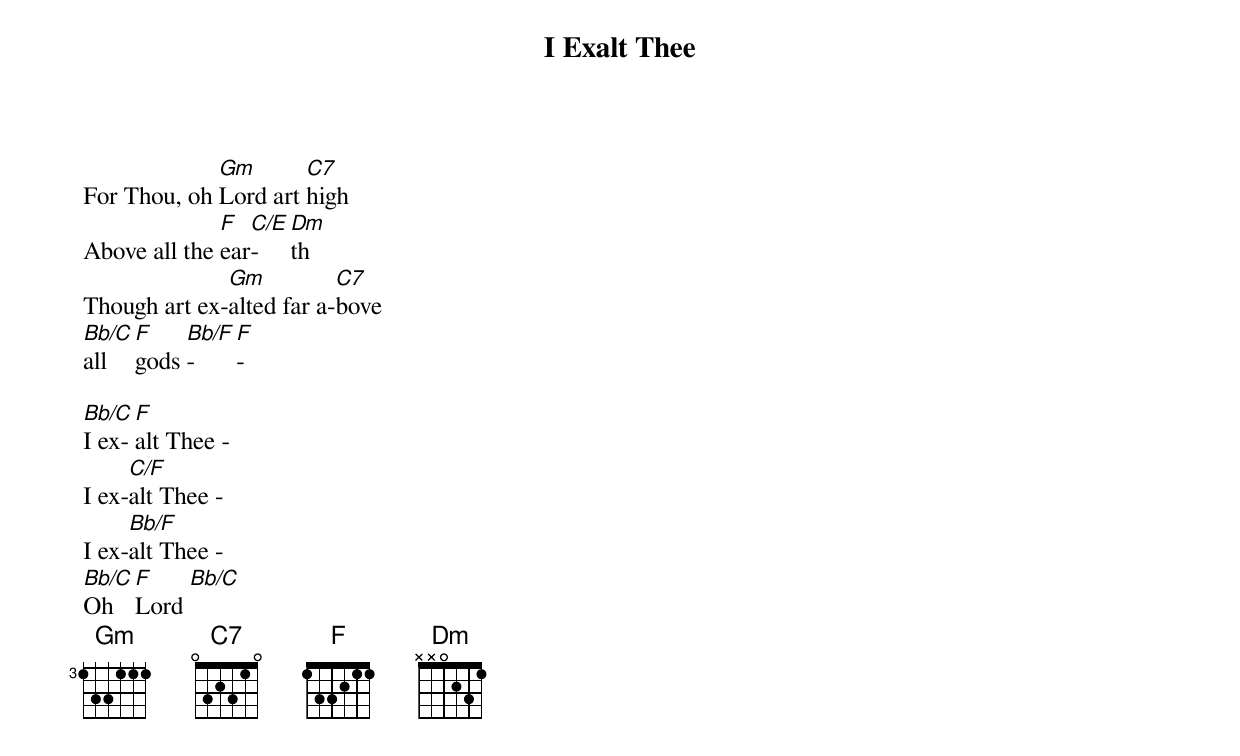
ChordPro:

{t:I Exalt Thee}

For Thou, oh [Gm]Lord art [C7]high
Above all the [F]ear[C/E]-[Dm]th
Though art ex-[Gm]alted far a-[C7]bove
[Bb/C]all [F]gods [Bb/F]-[F]-

[Bb/C]I ex-[F]alt Thee -
I ex-[C/F]alt Thee -
I ex-[Bb/F]alt Thee -
[Bb/C]Oh [F]Lord [Bb/C]
